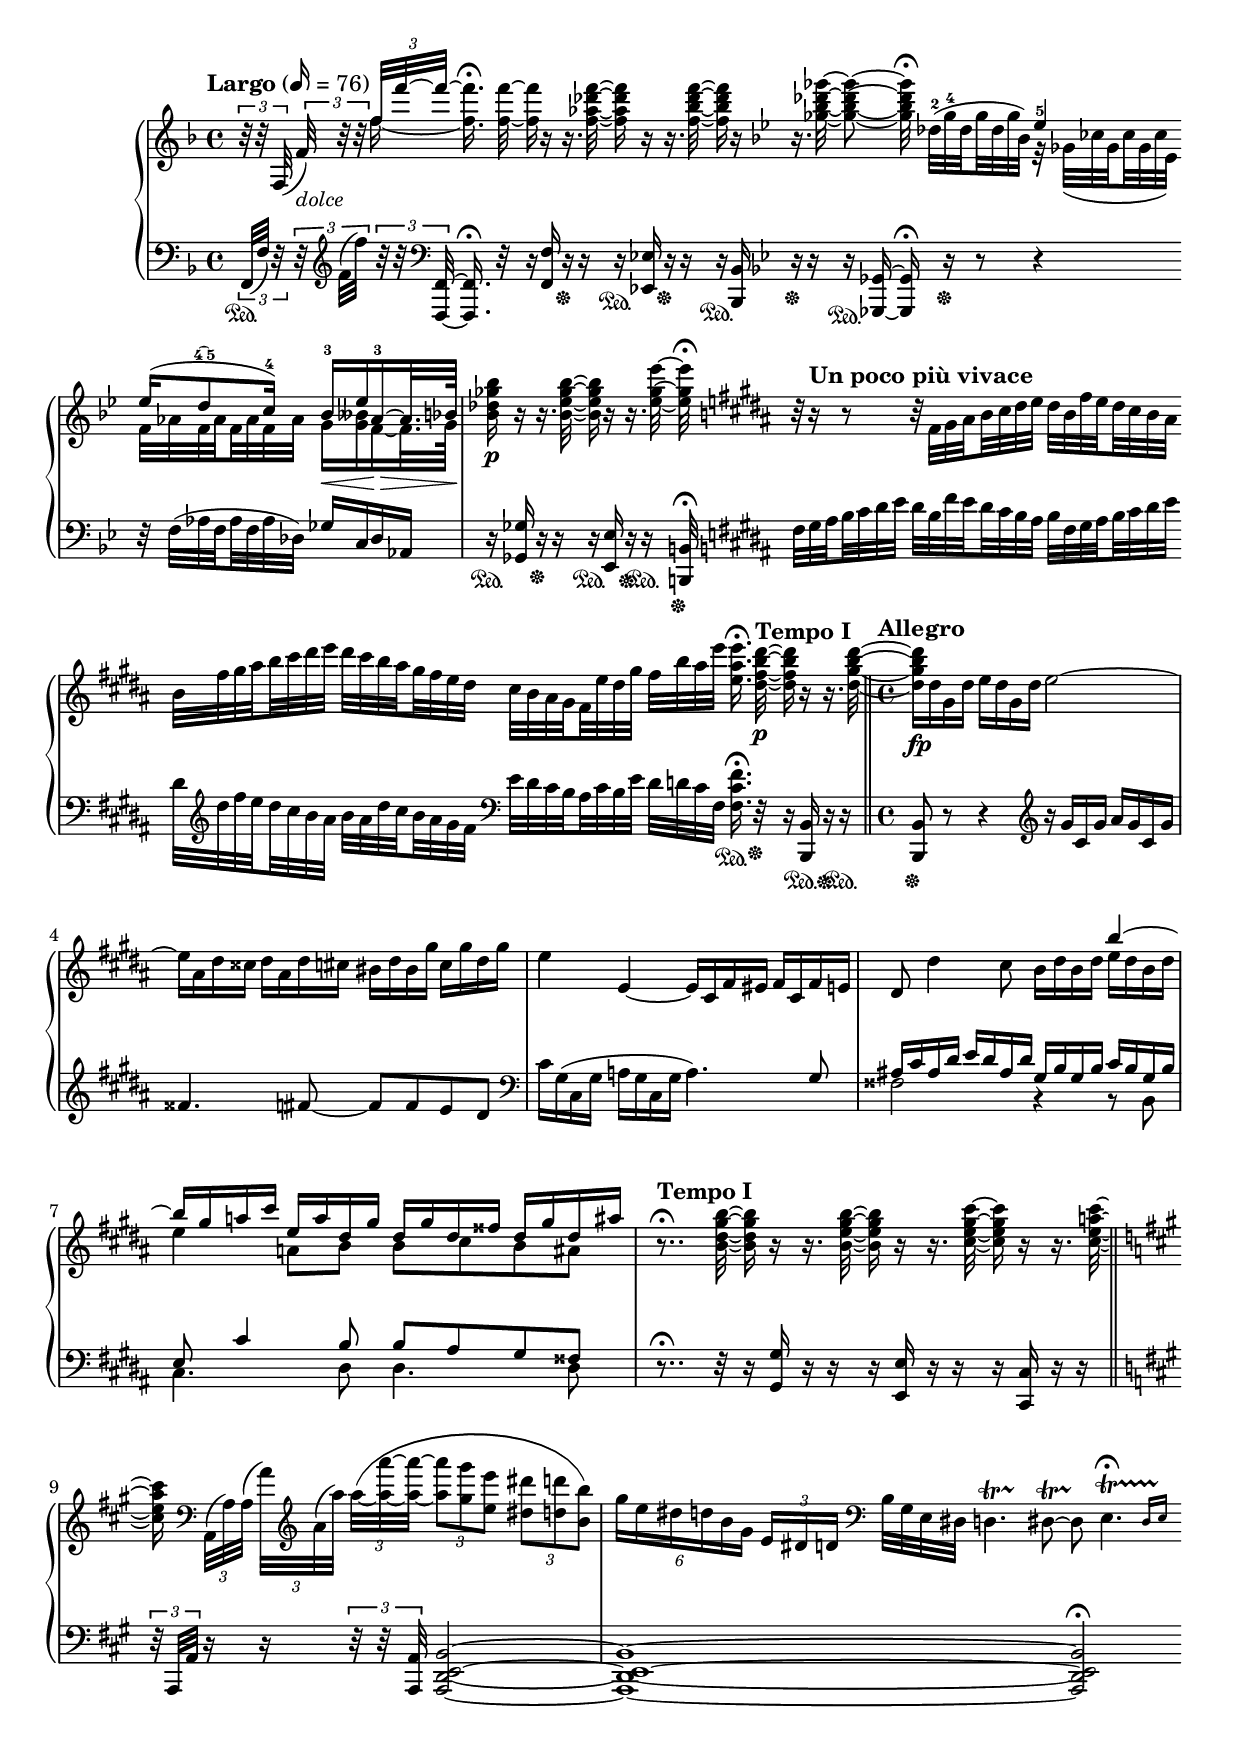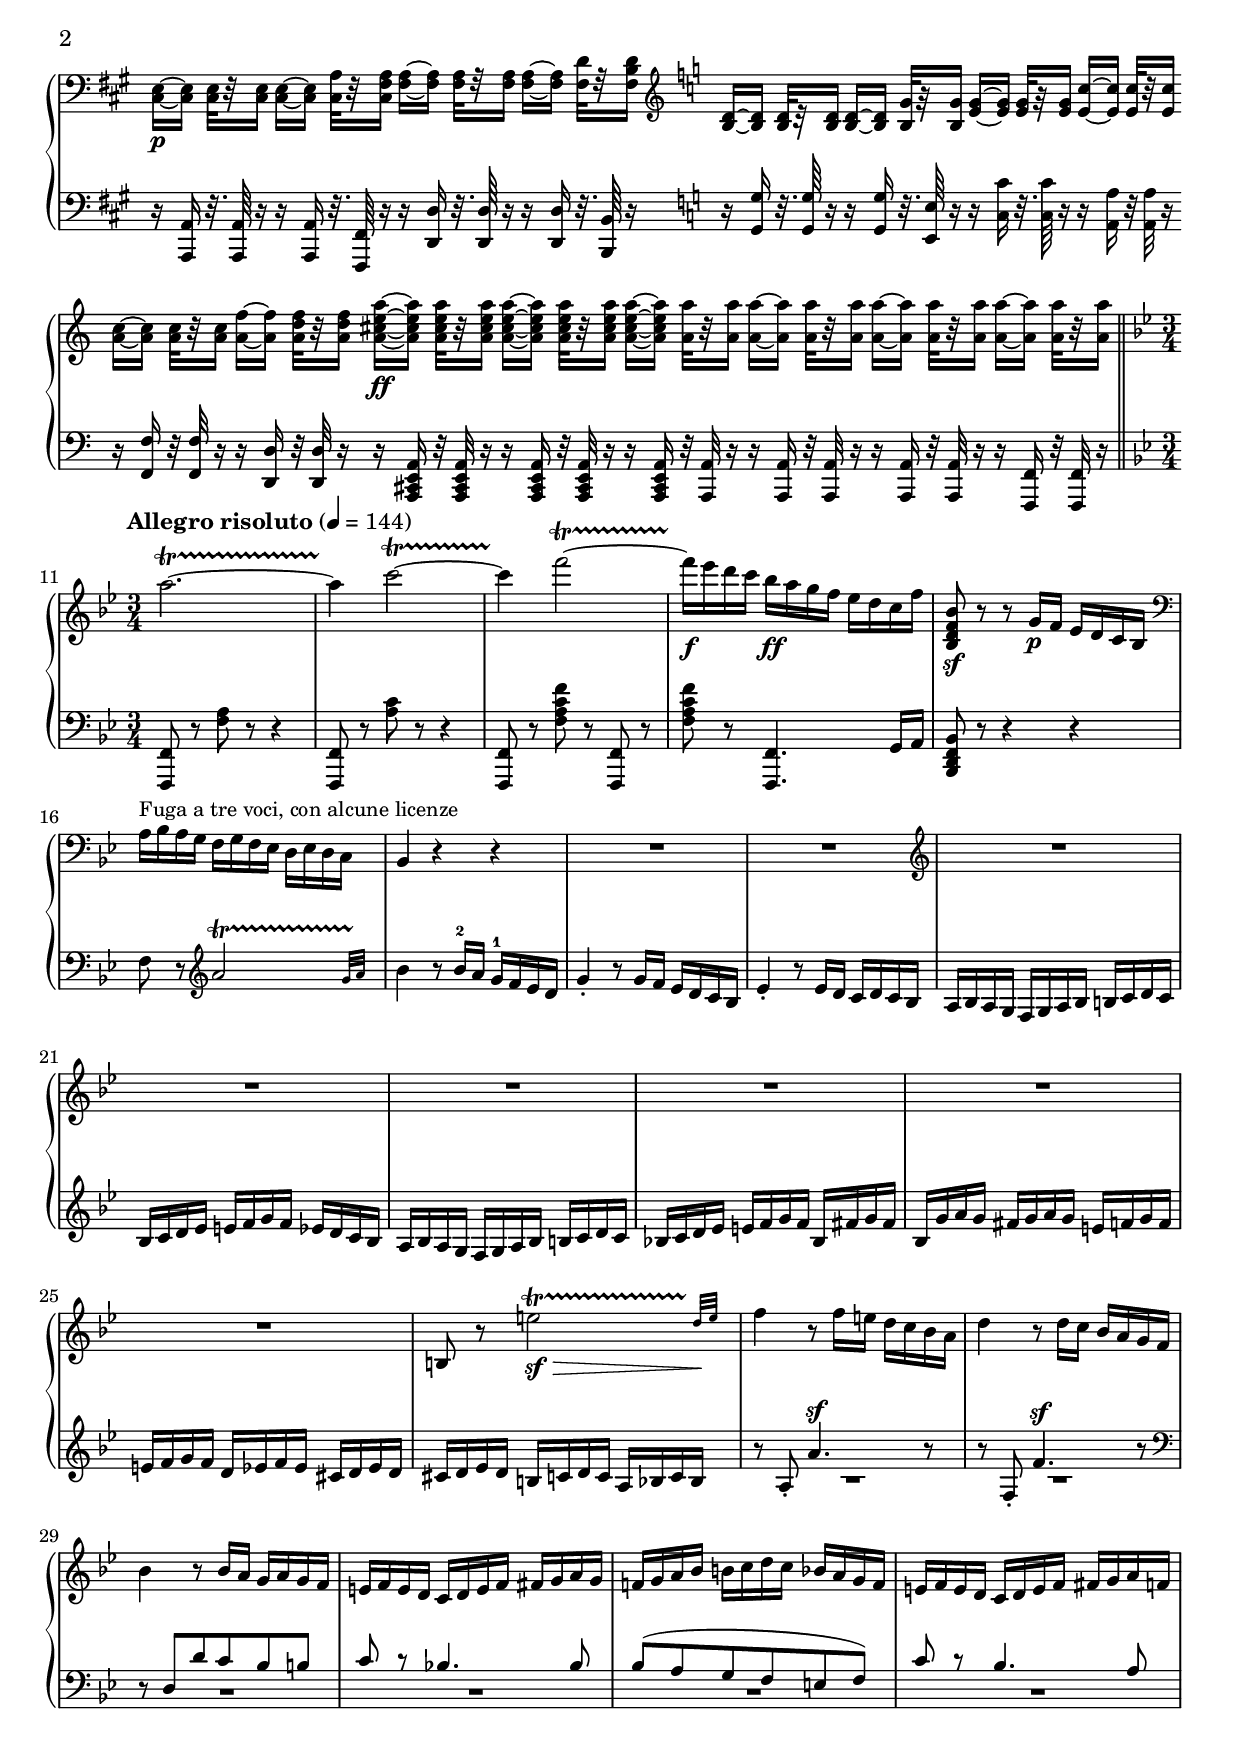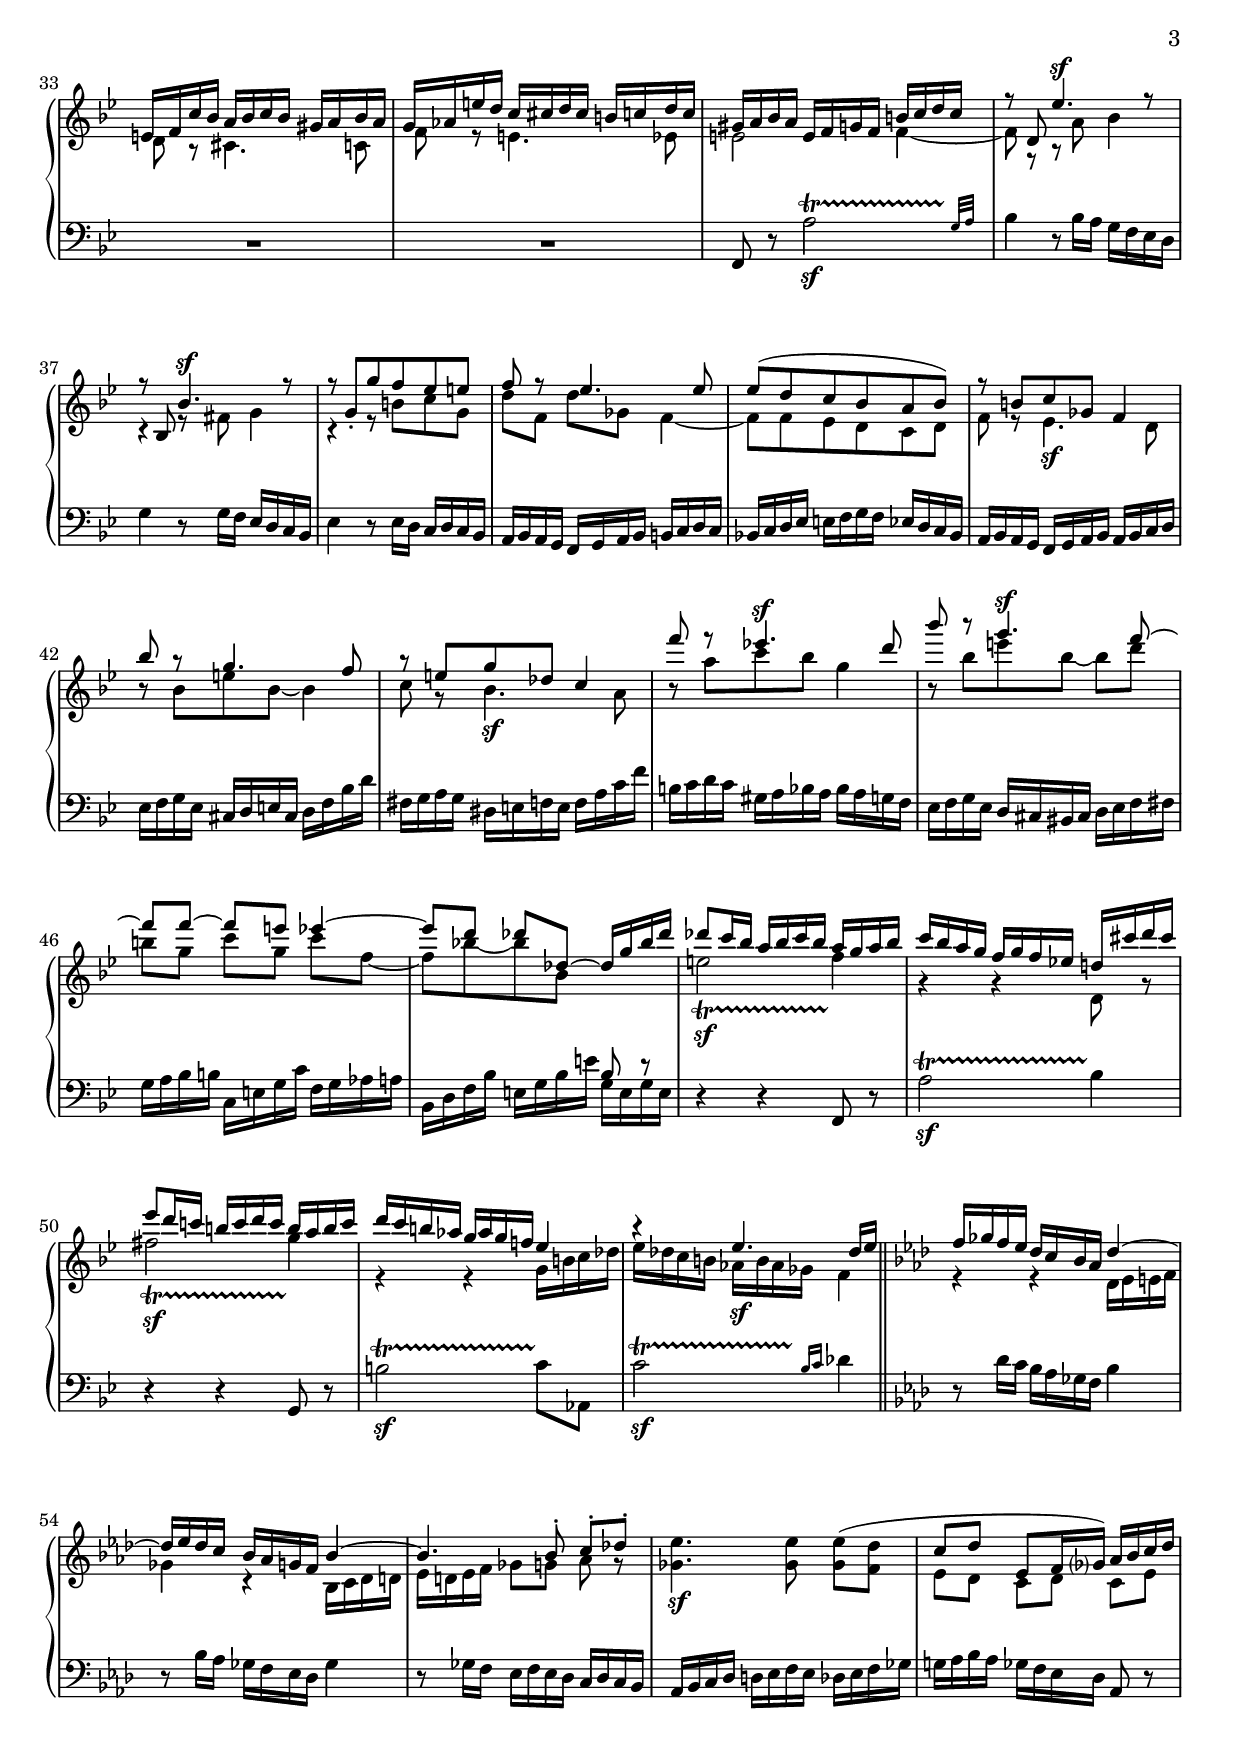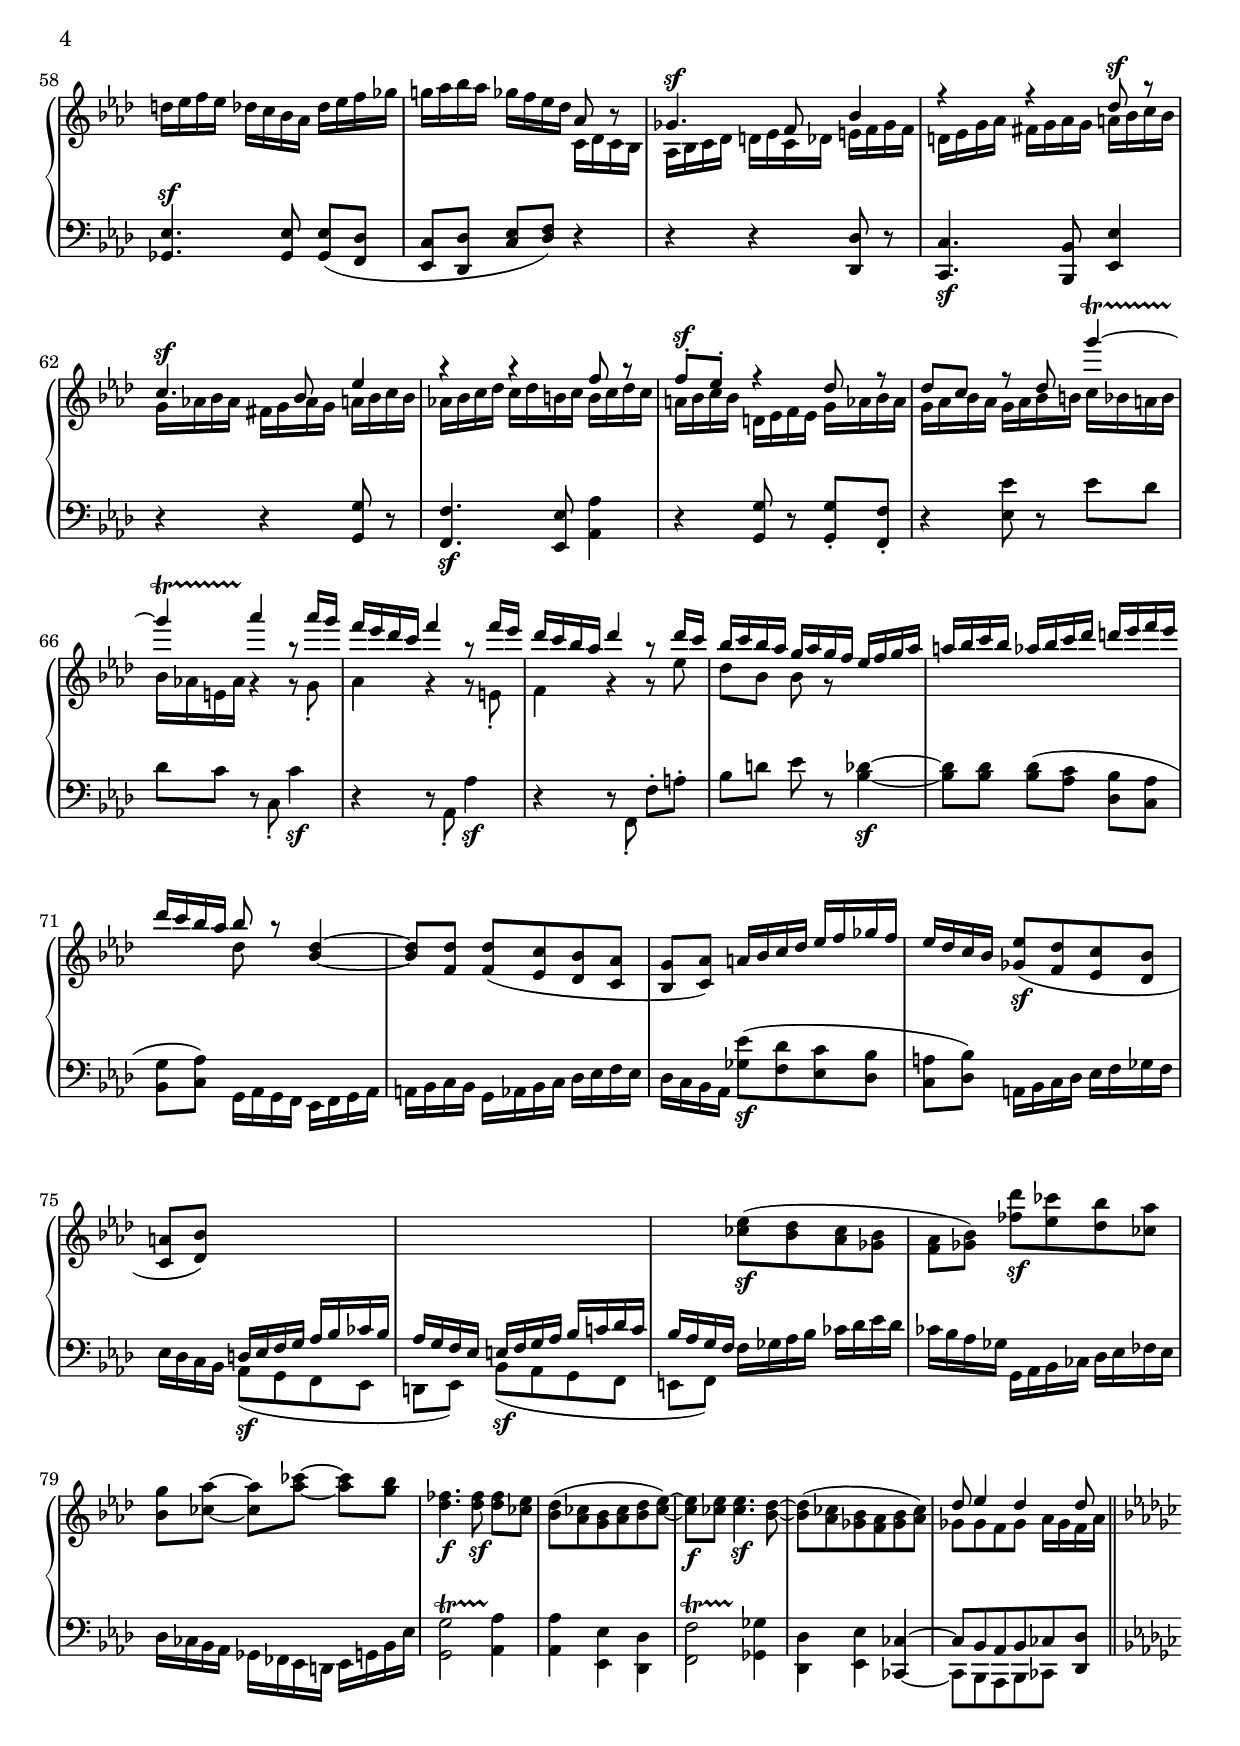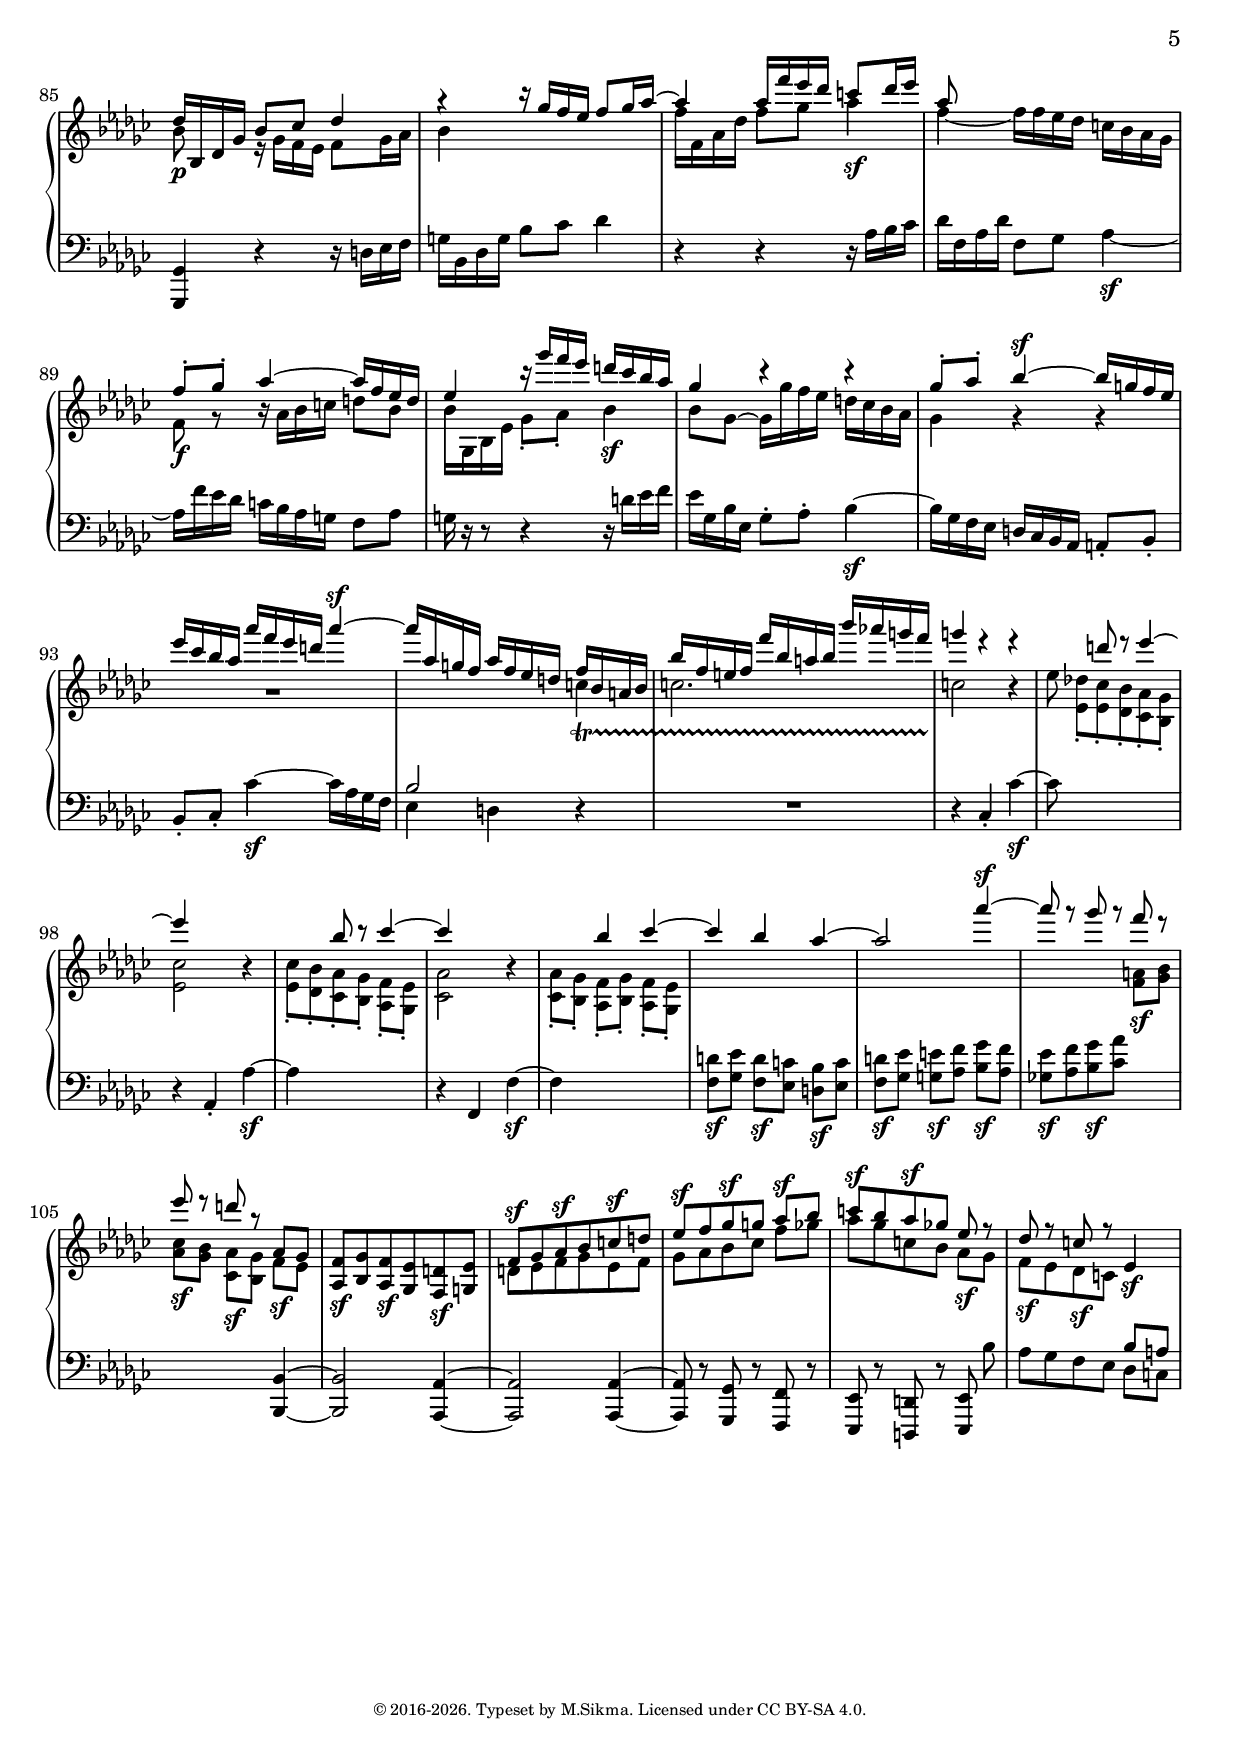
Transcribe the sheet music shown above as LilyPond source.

%===========================================================================
%    Piano Sonata Op.106 (L.Beethoven) - IV
%===========================================================================
%
%    (C) 2016-2017, Michiel Sikma <michiel@sikma.org>
%    Licensed under CC BY-SA 4.0.
%
%---------------------------------------------------------------------------

\version "2.19.42"
\include "sonata-op106-includes.ily"

%---------------------------------------------------------------------------
%    IV. Largo - Allegro risoluto
%---------------------------------------------------------------------------

four-section-one = {
  \key f \major
  \time 4/4
  \tempo "Largo" 16 = 76
}
% Per la misura si conta nel Largo sempre quattro semicrome, ciò è

\bookpart {
  \paper {
    markup-system-spacing = \std-padding-page-n
    bookTitleMarkup = \std-title-markup-page-n-no-titles
  }
  \header {
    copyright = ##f
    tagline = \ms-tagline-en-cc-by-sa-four
  }
  \score {
    \new PianoStaff \with {
      \std-staff-spacing
    } <<
      \set PianoStaff.connectArpeggios = ##t
      %---------------------------------------------------------------------
      %    Right hand
      %---------------------------------------------------------------------
      \new Staff = "right" \with {
        \std-magnification
        \stdDynSize
        midiInstrument = "acoustic grand"
      } {
        \clef treble \relative c {
          \four-section-one
          \override Tie.minimum-length = #2.75
          \autoBeamOff
          \tuplet 3/2 {
            r32 r
            \once \override Slur.positions = #'(1 . 2)
            f_( \noBeam
          }
          \tuplet 3/2 { f')_\markup { \italic "dolce" } r r }
          % Set the exact duration of this measure. Although the
          % time signature is 4/4, this first measure has an undeterminable
          % length. Based on the notes, it's precisely 140 64th notes long.
          \set Timing.measureLength = #(ly:make-moment 140/64)
          <<
            \relative c'' {
              \tuplet 3/2 { f32-[ f'^~ f^~] }
              % Hiding the stem and flag, since the other voice
              % will take care of proper display.
              \stemDown
              \single \hide Stem
              \single \hide Flag
              f\fermata
            }
            \\
            \relative c'' {
              f16_~ <f f'>16.
            }
          >>
          <f'_~ f'^~>32 16
          r16 r16.
          <f_~ aes_~ des^~ f^~>32 16
          r16 r16.
          <f_~ bes_~ des^~ f^~>32 16
          r16
          \key bes \major
          r16.
          <ges_~ bes_~ des^~ ges^~>32 <ges_~ bes_~ des^~ ges^~>8 32\fermata
          \autoBeamOn
          <<
            \relative c'' {
              \stemDown des32-[^(-2 ges-4
              \set stemRightBeamCount = #1
              des
              \set stemLeftBeamCount = #1
              ges des ges bes,)] \stemUp es4-5
              \bar "" \break
              es16-[^( des8\finger \markup \tied-finger-up #"4" #"5" ces16-4])
              bes16-[-3 es aes,^~-3 aes32. bes64]
            }
            \\
            \relative c'' {
              s8. s32
              r32 ges_(-[ ces
              \set stemRightBeamCount = #1
              ges
              \set stemLeftBeamCount = #1
              ces ges ces es,)]
              f-[ aes f
              \set stemRightBeamCount = #1
              aes
              \set stemLeftBeamCount = #1
              f aes f aes]
              ges16\< <ges beses> f_~\> f32. ges64\!
            }
          >>
          % End of the first measure.
          |
          <bes, des ges bes>16\p r16 r16. <bes_~ es_~ ges^~ bes^~>32 16 r16 r16.
          % Modify the second measure's length as well.
          \set Timing.measureLength = #(ly:make-moment 160/64)
          <es_~ ges^~ es'^~>32 32\fermata
          \key b \major
          r32
          \tempo "Un poco più vivace"
          r16 r8 r32
          \set subdivideBeams = ##t
          \set baseMoment = #(ly:make-moment 1/8)
          \set beatStructure = #'(6 6)
          fis,32-[ gis ais b cis dis e] dis-[ b fis' e dis cis b ais]
          b-[ fis' gis ais b cis dis e] dis-[ cis b ais gis fis e dis]
          cis-[ b ais gis fis e' dis gis] fis-[ b ais e']
          <e, ais e'>16.\fermata \noBeam
          \tempo "Tempo I"
          <dis_~ fis_~ b^~ dis^~>32\p \noBeam
          16 r16 r16.
          <dis_~ gis_~ b^~ dis^~>32
          \tempo "Allegro"
          % End of the second measure.
          |
          \time 4/4
          \bar "||"
          \set subdivideBeams = ##f
          16\fp dis gis, dis'
          e dis gis, dis' e2^~ |
          e16 ais, dis cisis dis ais dis cis bis dis bis gis' cis, gis' dis gis |
          e4 e,4_~ e16 cis fis eis fis cis fis e |
          dis8
          <<
            \relative c''' {
              s4 s4 s8 b4^~ |
              b16 gis a cis e, a dis, gis dis gis dis fisis dis gis dis ais'
            }
            \\
            \relative c'' {
              dis4 cis8 b16 dis b dis e dis b dis |
              e4 a,8 b b cis b ais
            }
          >>
          \tempo "Tempo I"
          |
          % Move the tempo text above the fermata.
          \once \override Staff.TextScript.outside-staff-priority = #500
          \once \override Staff.Script.outside-staff-priority = #0
          r8..\fermata
          <b'_~ dis_~ gis^~ b^~>32 16 r16 r16.
          <b_~ e_~ gis^~ b^~>32 16 r16 r16.
          <cis_~ e_~ gis^~ cis^~>32 16 r16 r16.
          <cis_~ e_~ a^~ cis^~>32
          \bar "||"
          % This measure is 3/4 for some reason.
          \set Timing.measureLength = #(ly:make-moment 3/4)
          \key a \major
          16 \clef bass
          \once \override Slur.positions = #'(-2 . 0)
          \tuplet 3/2 {
            a,,32^(-[ a')
            \once \override Slur.positions = #'(-2 . 0)
            a^(]
          }
          \tuplet 3/2 {
            a')-[ \clef treble
            \once \override Slur.positions = #'(-2 . 0)
            a^( a')]
          }
          \tuplet 3/2 {
            \once \override Slur.positions = #'(-2 . 0)
            a_~^( <a_~ a'^~> <a_~ a'^~>
          }
          \tuplet 3/2 { <a a'>8 <gis gis'> <e e'> }
          \tuplet 3/2 { <dis dis'> <d d'> <b b'>) }
          |
          % Another looooong measure.
          \set Timing.measureLength = #(ly:make-moment 352/64)
          \tuplet 6/4 { gis'16 e dis d b gis }
          \tuplet 3/2 { e-[ dis d] }
          \clef bass
          b32 gis e dis
          \once \override TrillSpanner.bound-details.right.padding = #1.0
          d4. \startTrillSpan
          \once \override TrillSpanner.bound-details.right.padding = #2.0
          dis8^~ \stopTrillSpan \startTrillSpan
          dis
          \once \override Staff.Script.outside-staff-priority = #200
          \once \override TrillSpanner.outside-staff-priority = ##f
          \afterGrace e4.\fermata \startTrillSpan { dis16-[ e] \stopTrillSpan }
          % The long and slow modulation from B major to A major to B flat major.
          \clef bass
          \bar ""
          \break
          <cis_~ e^~>16\p 16 32-[ r32 <cis e>16] <cis_~ e^~>16-[ 16]
          <cis a'>32-[ r32 <cis fis a>16] <fis_~ a^~>16-[ 16]
          <fis a>32-[ r32 <fis a>16] <fis_~ a^~>16-[ 16]
          <fis d'>32-[ r32 <fis b d>16]
          \clef treble
          \key c \major
          <b_~ d^~>16-[ 16] <b d>32-[ r32 <b d>16] <b_~ d^~>16-[ 16]
          <b g'>32-[ r32 <b g'>16] <e_~ g^~>16-[ 16] <e g>32-[ r32 <e g>16]
          <e_~ c'^~>16-[ 16] <e c'>32-[ r32 <e c'>16]
          \bar ""
          \break
          <a_~ c^~>16-[ 16] <a c>32-[ r32 <a c>16] <a_~ f'^~>16-[ 16]
          <a d f>32-[ r32 <a d f>16]
          <a_~ cis_~ e^~ a^~>16-[\ff 16] <a cis e a>32-[ r32 <a cis e a>16]
          <a_~ cis_~ e^~ a^~>16-[ 16] <a cis e a>32-[ r32 <a cis e a>16]
          <a_~ cis_~ e^~ a^~>16-[ 16]
          <a a'>32-[ r32 <a a'>16] <a_~ a'^~>16-[ 16]
          <a a'>32-[ r32 <a a'>16] <a_~ a'^~>16-[ 16]
          <a a'>32-[ r32 <a a'>16] <a_~ a'^~>16-[ 16]
          <a a'>32-[ r32 <a a'>16]
          \bar "||"
          \key bes \major
          \time 3/4
          \break
          \once \override TrillSpanner.bound-details.right.padding = #-1.0
          \tempo "Allegro risoluto" 4 = 144
          a'2.^~\startTrillSpan | a4 \stopTrillSpan
          \once \override TrillSpanner.bound-details.right.padding = #-1.0
          c2^~ \startTrillSpan | c4 \stopTrillSpan
          \once \override TrillSpanner.bound-details.right.padding = #-1.0
          \once \override Slur.positions = #'(6.1 . 0)
          \once \override Slur.eccentricity = #1.25
          \once \override Slur.height-limit = #6.5
          f2^~ \startTrillSpan | f16\f \stopTrillSpan
          es d c bes\ff a g f es d c f |
          <bes,, d f bes>8\sf r8 r8 g'16-[\p f] es d c bes
          \clef bass |
          \break
          % Start of the fuga section.
          % "Three part fugue with some license"
          a16^\markup { "Fuga a tre voci, con alcune licenze" } bes a g
          f g f es d es d c |
          bes4 r4 r4 |
          R2. |
          R2. \clef treble |
          R2. |
          R2. |
          R2. |
          R2. |
          R2. |
          R2. |
          b'8 r8 \afterGrace e'2\sf\>\startTrillSpan { d32\!\stopTrillSpan e } |
          f4 r8 f16 e d c bes a |
          d4 r8 d16 c bes a g f |
          bes4 r8 bes16 a g a g f |
          e f e d c d e f fis g a g |
          f! g a bes b c d c bes a g f |
          e f e d c d e f fis g a f |
          <<
            \relative c' {
              e f c' bes a bes c bes gis a bes a
              |
              g as e' d c cis d cis b c d c
              |
              gis a bes a e f g f b c d c
              |
              \relative c'' f8\rest d,8 es'4.^\sf \relative c'' f8\rest
              |
              \relative c'' f8\rest bes,8 bes'4.^\sf \relative c'' f8\rest
              |
              \relative c'' f8\rest g8_.-[ g' f es e]
              |
              f8 \relative c'' f8\rest es4. es8
              |
              es8-[^( d c bes a bes])
              |
              \relative c'' f8\rest b8-[ c ges] f4
              |
              bes'8 \relative c''' a8\rest g4. f8
              |
              \relative c''' a8\rest
              % Neutral as per London. Es in original edition.
              e8-[ g des] c4
              |
              f'8 \relative c''' f8\rest es!4.^\sf d8
              |
              bes'8 \relative c'''' b8\rest g4.^\sf f8^~
              |
              f8-[ f^~]
              f8-[ e] es4^~
              |
              es8-[ d] des8-[ des,^~] des16-[ g bes des]
              |
              des8-[ c16 bes] a-[ bes c bes] a g a bes
              |
              c bes a g f g f es! d! cis' d cis
              |
              es8-[ d16 c!] b c d c b a b c
              |
              d16 c b as g as g f! es4
              |
              \relative c''' b4\rest
              es4.\sf des16-[ es]
              |
              f16 ges f es des c bes as des4^~
              |
              des16 es des c bes as g f bes4^~
              |
              bes4. bes8^. c8-[^. des!^.]
              |
              \stemDown <ges, es'>4._\sf 8 8-[^( <f des'>]
              |
              \stemUp
              c'8-[ des] es,8-[ f16 ges?)] as bes c des
              |
              s2.
              |
              s2 as8 b8\rest
              |
              % Todo: put sf in parentheses
              ges4.^\sf f8 bes4
              |
              \relative c'' { f4\rest f4\rest } des8^\sf \relative c''' a8\rest
              |
              c4.^\sf bes8 es4
              |
              \relative c''' { a4\rest a4\rest } f8 \relative c''' a8\rest
              |
              f8^\sf^.-[ es^.] \relative c'' f4\rest des8 \relative c'' f8\rest
              |
              des8-[ c] \relative c'' f8\rest des8 g'4^~\startTrillSpan
              |
              g4 as4\stopTrillSpan \relative c''' a8\rest as16-[ g]
              |
              f es des c f4 \relative c''' { a8\rest } f16-[ es]
              |
              des c bes as des4 \relative c''' { a8\rest } des16-[ c]
              |
              bes16 c bes as g as g f es f g as
              |
              a bes c bes as bes c des d es f es
              |
              des c bes as bes8
              \relative c''' { a8\rest }
              <bes,_~ des^~>4
              |
              <bes des>8-[ <f des'>] <f des'>_( <es c'> <des bes'> <c as'>
              |
              <bes g'>8-[ <c as'>])
              a'16 bes c des es f ges f
              |
              es des c bes
              <ges es'>8_(\sf <f des'> <es c'> <des bes'>
              |
              <c a'>-[ <des bes'>])
              s2
              |
              s2.
              |
              s4
              \stemDown
              <ces' es>8\sf-[^( <bes des> <as ces> <ges bes>]
              |
              <f as>-[ <ges bes>]) \stemNeutral <fes' des'>\sf-[ <es ces'> <des bes'> <ces as'>]
              |
            }
            \\
            \relative c' {
              d8 b8\rest cis4. c8
              |
              f8 e8\rest e4. es8
              |
              e2 f4_~
              |
              f8 \relative c' { g8\rest b8\rest } a8 bes4
              |
              \relative c' { c4\rest e8\rest } fis8 g4
              |
              \relative c' { c4\rest e8\rest } b8-[ c g]
              |
              d'8-[ f,] d'8-[ ges,] f4_~
              |
              f8 f es d c d
              |
              f8 \relative c' { e8\rest } es4._\sf d8
              |
              \relative c'' { b8\rest } bes'8-[ e bes_~] bes4
              |
              c8 \relative c'' { g8\rest } bes4._\sf a8
              |
              \relative c'' { b8\rest } a'8-[ c bes] g4
              |
              \relative c'' { b8\rest } bes8-[ e bes_~] bes8-[ d]
              |
              b8-[ g] c-[ g] c-[ f,_~]
              |
              f8 bes!_~ bes bes,
              s4
              |
              \trillSpanDown
              e2\sf\startTrillSpan f4\stopTrillSpan
              |
              \relative c'' { g4\rest g4\rest }
              d,8
              \relative c'' g8\rest
              |
              fis'2\startTrillSpan_\sf g4\stopTrillSpan
              |
              \relative c' { e4\rest e4\rest }
              g,16 b c des
              |
              es des c b as b as ges f4
              |
              \bar "||"
              \key f \minor
              \relative c' { e4\rest e4\rest }
              des16-[ es e f]
              |
              ges4 \relative c' c4\rest bes,16-[ c des d]
              |
              es d es f ges8-[ g] as \relative c'' g8\rest
              |
              s2.
              |
              es8-[ des] c-[ des] c-[ es]
              |
              d'16 es f es des c bes as des es f ges
              |
              g! as bes as ges f es des c, des c bes
              |
              as bes c des d es c des e f ges f
              |
              d es g as fis g as g a bes c bes
              |
              g as! bes as fis g as g a bes c bes
              |
              as! bes c des c des b c b c des c
              |
              a bes c bes d, es f es g as! bes as
              |
              g as bes as g as bes b c bes a bes
              |
              bes as! e as \relative c'' { g4\rest g8\rest } g8_.
              |
              as4 \relative c'' { g4\rest g8\rest } e8_.
              |
              f4 \relative c'' { g4\rest g8\rest } es'8
              |
              des8-[ bes] bes8
              \relative c'' { g8\rest } s4
              |
              s2.
              |
              s4 des8 s8 s4
              |
            }
          >>
          <bes g'>8-[ <ces_~ as'^~>]
          <ces as'>8-[ <as'_~ ces^~>]
          <as ces> <g bes>
          |
          <des fes>4.\f 8\sf 8-[ <ces es>]
          |
          <bes des>^( <as ces> <g bes> <as ces> <bes des> <ces_~ es^~>)
          |
          <ces es>8\f-[ 8] 4.\sf <bes_~ des^~>8
          |
          \stemDown
          <bes des>-[^( <as ces> <ges bes> <f as> <ges bes> <as ces>])
          \stemNeutral
          |
          <<
            \relative c'' {
              des8 es4 des des8
              |
              \bar "||"
              \key ges \major
              des16-[ bes, des ges]
              % TODO: staccato marks here?
              bes8-[ ces] des4
              |
              \relative c''' { a4\rest c16\rest }
              ges16-[ f es] f8-[ ges16 as^~]
              |
              as4 as16-[ f' es des] c8-[ des16 es]
              |
              as,8 s8 s2
              |
              f8-[^. ges^.] as4^~ as16-[ f es d]
              |
              es4 \relative c''' { c16\rest } ges'16-[ f es]
              d ces bes as
              |
              ges4 \relative c''' { c4\rest c4\rest }
              |
              ges8^.-[ as^.] bes4^~^\sf bes16-[ g f es]
              |
              es'16 ces bes as as' f es d as'4^\sf^~
              |
              as16 as, g f as f es d f bes, a bes
              |
              bes' f e f f' bes, a bes bes' as! g f
              |
              g4
              % TODO: double check height of these rests.
              \relative c''' { e4\rest e4\rest }
              |
              s4 d8 \relative c''' { e8\rest } es4^~
              |
              es4 s2
              |
              s4 bes8 \relative c''' { c8\rest } ces4^~
              |
              ces4 s2
              |
              s4
              bes4 ces4^~
              |
              ces4 bes as^~
              |
              as2 as'4^\sf^~
              |
              as8
              \relative c'''' g8\rest
              ges8
              \relative c'''' g8\rest
              f8
              \relative c''' e8\rest
              |
              es8
              \relative c''' e8\rest
              d
              \relative c''' a8\rest
              as,8-[ ges]
              |
              <as, f'>8\sf-[ <bes ges'> <as f'>\sf <ges es'> <f d'>\sf <g es'>]
              |
              f'8-[^\sf ges as^\sf bes c^\sf d]
              |
              es-[^\sf f ges^\sf g]
              as-[^\sf bes]
              |
              c-[^\sf bes as^\sf ges!]
              es8
              \relative c'' { f8\rest }
              |
              des8
              \relative c'' { f8\rest }
              c8
              \relative c'' { f8\rest }
              es,4_\sf
              |
            }
            \\
            \relative c'' {
              ges8-[ ges f ges]
              as16 ges f as
              |
              bes8\p s8 \relative c' { e16\rest }
              ges16-[ f es]
              f8-[ ges16 as]
              |
              bes4 s4 s4
              |
              f'16-[ f, as des]
              f8-[ ges]
              as4\sf
              |
              f4_~ f16 f es des c bes as ges
              |
              f8\f \relative c'' { g8\rest b16\rest }
              as16-[ bes c] d8-[ bes]
              |
              bes16 ges, bes es
              ges8_.-[ as_.] bes4\sf
              |
              bes8-[ ges^~] ges16 ges' f es
              d ces bes as
              |
              ges4 \relative c'' { g4\rest g4\rest }
              |
              % TODO: check position of rest
              \override MultiMeasureRest.staff-position = #-2
              R2.
              |
              % TODO: r2 here?
              s2
              \trillSpanDown
              % TODO: end this trill at the bar line.
              c4\startTrillSpan
              |
              c2.
              |
              c2\stopTrillSpan
              \relative c'' { b4\rest }
              |
              es8 <es, des'!>_.-[ <es ces'>_. <des bes'>_. <ces as'>_. <bes ges'>_.]
              |
              <es ces'>2
              \relative c'' { b4\rest }
              |
              <es ces'>8_.-[ <des bes'>_. <ces as'>_. <bes ges'>_.]
              <as f'>8_.-[ <ges es'>_.]
              |
              <ces as'>2
              \relative c'' b4\rest
              |
              <ces as'>8_.-[ <bes ges'>_.]
              <as f'>_.-[ <bes ges'>_.]
              <as f'>_.-[ <ges es'>_.]
              |
              s2.
              |
              s2.
              |
              s2
              <f' a>8\sf-[ <ges bes>]
              |
              <as ces>\sf-[ <ges bes>]
              <ces, as'>\sf-[ <bes ges'>]
              f'\sf-[ es]
              |
              s2.
              |
              d8-[ es f ges es f]
              |
              ges-[ as bes ces]
              f-[ ges]
              |
              % TODO: c or ces?
              as-[ ges c, bes]
              % TODO: sf up or down?
              as-[_\sf ges]
              |
              f-[_\sf es des_\sf c]
              s4
              |
            }
          >>
        }
      }
      %---------------------------------------------------------------------
      %    Left hand
      %---------------------------------------------------------------------
      \new Staff = "left" \with {
        \std-magnification
        \stdDynSize
        midiInstrument = "acoustic grand"
      } {
        \clef bass \relative c, {
          \four-section-one
          \override Tie.minimum-length = #2.75
          \autoBeamOff
          \stemUp
          \tupletDown
          \once \override Slur.positions = #'(0 . 1)
          \once \override TupletBracket.positions = #'(-3.7 . -3.7)
          \tuplet 3/2 { f32-[\sustainOn_( f')] r32 }
          \tupletUp
          \stemDown
          \once \override TupletBracket.positions = #'(3.1 . 3.4)
          \tuplet 3/2 {
            r32 \clef treble
            \once \override Slur.positions = #'(-1 . 1)
            f'^(-[ f')]
          }
          \once \override TupletBracket.positions = #'(3.4 . 3.4)
          \once \override Score.NoteColumn.X-offset = 0.8
          \tuplet 3/2 { r32 r \clef bass \stemNeutral <f,,,,_~ f'^~> }
          <f f'>16.\fermata r32 r16
          <f' f'>16 r16\sustainOff r16 r16\sustainOn
          <es es'> r16\sustainOff r16 r16\sustainOn
          <bes bes'> \key bes \major r16\sustainOff r16 r16\sustainOn
          <ges_~ ges'^~> <ges ges'>\fermata r16\sustainOff r8 r4
          % Breaking to the next line here.
          \autoBeamOn
          r32 f''32-[^( aes
          \set stemRightBeamCount = #1
          f
          \set stemLeftBeamCount = #1
          aes f aes des,)] ges16 c, des aes
          % End of the first measure
          |
          r16\sustainOn <ges ges'> r16\sustainOff r16
          r16\sustainOn <es es'> r16\sustainOff
          r16\sustainOn <b b'>32\fermata \noBeam \sustainOff
          % Un poco più vivace
          \key b \major
          \set subdivideBeams = ##t
          \set baseMoment = #(ly:make-moment 1/8)
          \set beatStructure = #'(6 6)
          \stemDown
          fis''32-[ gis ais b cis dis e] dis-[ b fis' e dis cis b ais]
          b-[ fis gis ais b cis dis e]
          % Force another break to the next page.
          \bar "" \break
          dis-[ \clef treble dis' fis e dis cis b ais]
          b-[ ais dis cis b ais gis fis] \clef bass e-[ dis cis b ais cis b e] dis-[ d cis fis,]
          <fis cis' fis>16.\fermata\sustainOn
          \stemNeutral
          r32\sustainOff r16 <b,, b'>16\sustainOn r16\sustainOff r16\sustainOn
          \bar "||"
          <b b'>8\sustainOff r8 r4 \clef treble r16
          \set subdivideBeams = ##f
          gis'''16 cis, gis' ais gis cis, gis' |
          fisis4. fis8_~ fis8 8 e dis \clef bass |
          cis16 gis^( cis, gis' a gis cis, gis' a4.)
          <<
            \relative c' {
              \once \override Slur.positions = #'(1 . 2)
              gis8 |
              ais!16 cis ais dis e dis ais dis gis, b gis b cis b gis b |
              e,8 cis'4 b8 \noBeam 8 ais gis fisis
            }
            \\
            \relative c {
              s8 |
              fisis2 b,4\rest b8\rest b8 |
              cis4. dis8 dis4. dis8 |
            }
          >>
          r8..\fermata r32 r16 <gis, gis'>16
          r16 r r <e e'>
          r r r <cis cis'> r r
          \bar "||"
          \key a \major
          \tuplet 3/2 { r32 a a' } r16 r16
          \tuplet 3/2 { r32 r32 <a, a'> }
          <a_~ d_~ e^~ b'^~>2 |
          <a_~ d_~ e^~ b'^~>1 2\fermata
          % Modulation section.
          r16 <a a'>16 r32. <a a'>64 r16 r16 <a a'>16 r32.
          <fis fis'>64 r16 r16
          <d' d'>16 r32. <d d'>64 r16 r16 <d d'>16 r32.
          <b b'>64 r16
          \key c \major
          r16
          <g' g'>16 r32. <g g'>64 r16 r16 <g g'>16 r32.
          <e e'>64 r16 r16
          <c' c'>16 r32. <c c'>64 r16 r16
          <a a'>16 r32 <a a'>32 r16
          \bar ""
          \break
          r16
          <f f'>16 r32 <f f'>32 r16 r16
          <d d'>16 r32 <d d'>32 r16 r16
          <a cis e a>16 r32 <a cis e a>32 r16 r16
          <a cis e a>16 r32 <a cis e a>32 r16 r16
          <a cis e a>16 r32 <a a'>32 r16 r16
          <a a'>16 r32 <a a'>32 r16 r16
          <a a'>16 r32 <a a'>32 r16 r16
          <f f'>16 r32 <f f'>32 r16
          \bar "||"
          \key bes \major
          \time 3/4
          <f f'>8 r8 <f'' a> r8 r4 |
          <f,, f'>8 r8 <a'' c> r8 r4 |
          <f,, f'>8 r8 <f'' a c f>8 r8 <f,, f'>8 r8 |
          <f'' a c f> r8 <f,, f'>4. g'16 a |
          <bes, d f bes>8 r8 r4 r4 |
          f''8 r8 \clef treble \afterGrace a'2\startTrillSpan { g32 a\stopTrillSpan } |
          bes4 r8 bes16-2 a g-1 f es d |
          g4-. r8 g16 f es d c bes |
          es4-. r8 es16 d c d c bes |
          a bes a g f g a bes b c d c |
          bes c d es e f g f es d c bes |
          a bes a g f g a bes b c d c |
          bes! c d es e f g f bes, fis' g fis |
          bes, g' a g fis g a g e f g f |
          e f g f d es f es cis d es d |
          cis d es d b c d c a bes c bes |
          <<
            \relative c' {
              \relative c'' b8\rest a8_. a'4.^\sf \relative c'' b8\rest |
              \relative c'' b8\rest f,8_. f'4.^\sf \relative c'' b8\rest |
              \clef bass
              \relative c d8\rest d,8-[ d' c bes b]
              |
              c8 \relative c \relative c' c8\rest bes!4. bes8
              |
              bes8-[^( a g f e f)]
              |
              c'8 \relative c' c8\rest bes4. a8
              |
              
            }
            \\
            \relative c' {
              \override MultiMeasureRest.staff-position = #-8
              R2.
              |
              R2.
              |
              \override MultiMeasureRest.staff-position = #-2
              R2.
              |
              R2.
              |
              R2.
              |
              R2.
              |
              R2.
              |
              R2.
              |
              \trillSpanUp
              \stemUp f,,8 \stemDown \relative c d8\rest \afterGrace a'2\sf\startTrillSpan { \stemUp g32\stopTrillSpan a \stemNeutral }
            }
          >>
          bes4 r8 bes16 a g f es d
          |
          g4 r8 g16 f es d c bes
          |
          es4 r8 es16 d c d c bes
          |
          a bes a g f g a bes b c d c
          |
          bes! c d es e f g f es d c bes
          |
          a bes a g f g a bes a bes c d
          |
          es f g es cis d e cis d f bes d
          |
          fis, g a g dis e f! e f a c f
          |
          b, c d c gis a bes a bes a g! f
          |
          es f g es d cis bis cis d
          % Unsure whether this should be an es or an e.
          % Henle is unsure too.
          es
          f fis
          |
          g a bes b c, e! g c
          f, g as a
          |
          bes, d f bes
          e, g bes e
          <<
            \relative c' {
              bes8 d8\rest
            }
            \\
            \relative c'' {
              g,16 e g e
            }
          >>
          |
          r4 r4 f,,8 r8
          |
          \trillSpanUp
          a'2_\sf\startTrillSpan bes4\stopTrillSpan
          |
          r4 r4 g,8 r8
          |
          b'2_\sf\startTrillSpan c8\stopTrillSpan-[ as,]
          |
          \afterGrace c'2_\sf\startTrillSpan { bes16-[\stopTrillSpan c] } des4
          |
          \key f \minor
          r8 des16-[ c] bes as ges f bes4
          |
          r8 bes16-[ as] ges f es des ges4
          |
          r8 ges16-[ f] es f es des c des c bes
          |
          as16 bes c des d es f es des es f ges
          |
          g! as bes as ges f es des as8 r8
          |
          <ges es'>4.^\sf 8 8-[_( <f des'>]
          |
          \stemUp <es c'>8-[ <des des'>] <c' es>-[ <des f>)] r4 \stemNeutral
          |
          r4 r4 <des, des'>8 r8
          |
          <c c'>4.\sf <bes bes'>8 <es es'>4
          |
          r4 r4 <g g'>8 r8
          |
          % Todo: put \sf in parentheses
          <f f'>4._\sf <es es'>8 <as as'>4
          |
          r4 <g g'>8 r8 <g g'>8_.-[ <f f'>-.]
          |
          r4 <es' es'>8 r8 es'8-[ des]
          |
          des-[ c] r8 \stemDown c,8_. c'4_\sf
          |
          r4 r8 as,8_. as'4_\sf
          |
          r4 r8 f,8_. f'8^.-[ a^.]
          |
          bes8-[ d] es8 r8 <bes_~ des^~>4_\sf
          |
          <bes des>8-[ 8] 8-[^( <as c>] <des, bes'>-[ <c as'>]
          |
          <bes g'>-[ <c as'>])
          g16 as g f es f g as
          |
          a bes c bes g as bes c des es f es
          |
          des c bes as
          <ges' es'>8\sf^( <f des'> <es c'> <des bes'>
          |
          <c a'> <des bes'>)
          a16 bes c des es f ges f
          |
          es des c bes
          <<
            \relative c {
              d16 es f g as bes ces bes
              |
              as g f es e f g as bes c! des c
              |
              bes as g f
            }
            \\
            \relative c {
              as8\sf_( g f es
              |
              d-[ es)] bes'8\sf_( as g f
              |
              e-[ f)]
            }
          >>
          f'16 ges as bes ces des es des
          |
          ces bes as ges g, as bes ces des es fes es
          |
          des ces bes as ges fes es d es g bes es
          |
          % TODO: the trill is on the top note.
          % This is as per Artaria but it it's not very clear.
          <g, g'>2\startTrillSpan <as as'>4\stopTrillSpan
          |
          <as as'>4 <es es'> <des des'>
          |
          <f f'>2\startTrillSpan <ges ges'>4\stopTrillSpan
          |
          <des des'>4 <es es'>
          <<
            \relative c {
              ces4^~
              |
              ces8-[ bes as bes ces des]
            }
            \\
            \relative c, {
              \voiceOne ces4_~
              \voiceTwo
              |
              ces8-[ bes as bes ces]
              \once \hide Flag
              \voiceOne des
            }
          >>
          |
          \key ges \major
          \stemNeutral <ges, ges'>4 r4 r16 d''16-[ es f]
          |
          g16-[ bes, des g]
          bes8-[ ces] des4
          |
          r4 r4 r16 as16-[ bes ces]
          |
          des16-[ f, as des]
          % TODO: staccato marks here?
          f,8-[ ges] as4\sf_~
          |
          as16-[ f' es des]
          c bes as g
          f8-[ as]
          |
          g16 r16 r8 r4 r16 d'16-[ es f]
          |
          es16-[ ges, bes es,] ges8^.-[ as^.]
          bes4^~\sf
          |
          bes16-[ ges f es] d-[ ces bes as]
          a8_.-[ bes_.]
          |
          bes8_.-[ ces_.] ces'4^~\sf ces16 as ges f
          |
          <<
            \relative c' {
              bes2
            }
            \\
            \relative c {
              es4 d
            }
          >>
          r4
          |
          R2.
          |
          r4
          % TODO: display in voice one?
          ces4_. ces'4^~\sf
          |
          ces8
          s8 s2
          |
          r4
          as,4_. as'4^~\sf
          |
          % TODO: second as shouldn't be an 8 like the preceding?
          as4 s2
          |
          r4
          % TODO: does this not have a staccato?
          f,4 f'4^~\sf
          |
          f4 s2
          |
          <f d'>8\sf-[ <ges es'>]
          <f d'>\sf-[ <es c'>]
          <d bes'>\sf-[ <es c'>]
          |
          <f d'>\sf-[ <ges es'>]
          <g e'>\sf-[ <as f'>]
          <bes ges'>\sf-[ <as f'>]
          |
          <ges! es'>\sf-[ <as f'> <bes ges'>\sf <ces as'>]
          s4
          |
          s2
          <bes,,_~ bes'^~>4
          |
          <bes bes'>2 <as_~ as'^~>4
          |
          <as as'>2 <as_~ as'^~>4
          |
          <as as'>8 r8 <ges ges'> r8
          <f f'>8 r8
          |
          <es es'>8 r8
          <d d'>8 r8
          <es es'>8 bes'''8\noBeam
          |
          as-[ ges f es]
          <<
            \relative c' {
              bes8-[ a]
            }
            \\
            \relative c {
              des8-[ c!]
            }
          >>
        }
      }
    >>
    \layout {
      \context {
        \Score
        \override SpacingSpanner.common-shortest-duration = #(ly:make-moment 1/8)
        \consists #Span_stem_engraver
      }
    }
    \midi {
      \tempo 4 = 60
    }
  }
}
